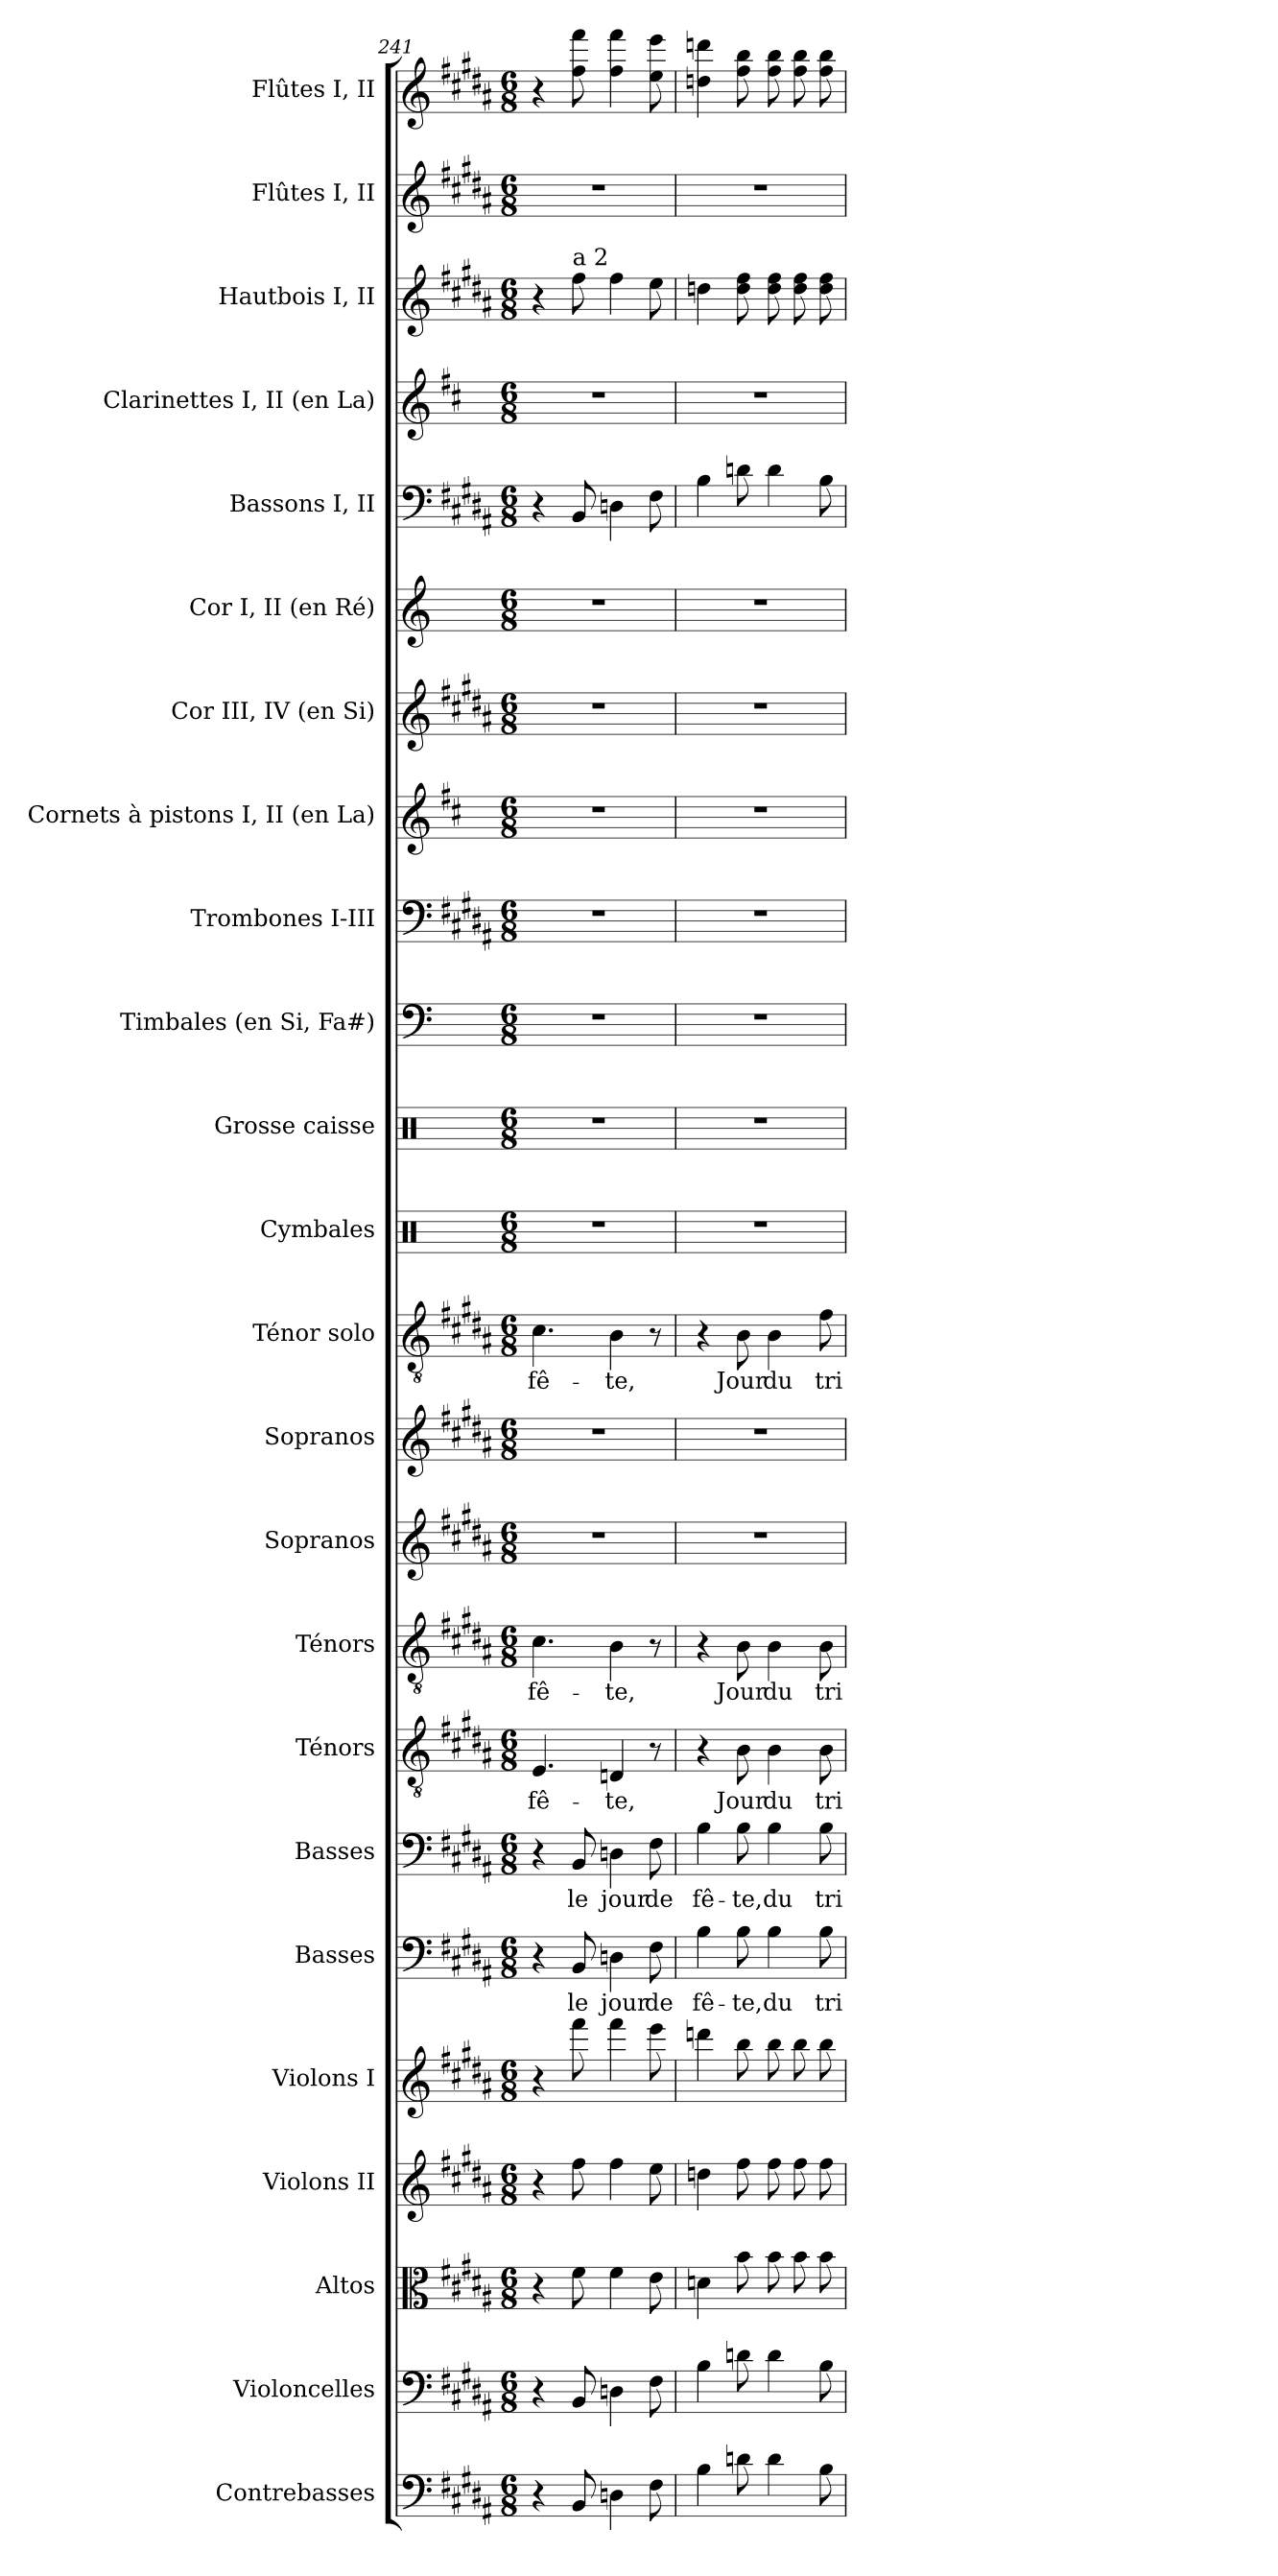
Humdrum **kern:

**kern	**kern	**kern	**kern	**kern	**kern	**text	**kern	**text	**kern	**text	**kern	**text	**kern	**kern	**kern	**text	**kern	**kern	**kern	**kern	**kern	**kern	**kern	**kern	**kern	**kern	**kern	**kern
*part24	*part23	*part22	*part21	*part20	*part19	*part19	*part18	*part18	*part17	*part17	*part16	*part16	*part15	*part14	*part13	*part13	*part12	*part11	*part10	*part9	*part8	*part7	*part6	*part5	*part4	*part3	*part2	*part1
*staff24	*staff23	*staff22	*staff21	*staff20	*staff19	*staff19	*staff18	*staff18	*staff17	*staff17	*staff16	*staff16	*staff15	*staff14	*staff13	*staff13	*staff12	*staff11	*staff10	*staff9	*staff8	*staff7	*staff6	*staff5	*staff4	*staff3	*staff2	*staff1
*I"Contrebasses	*I"Violoncelles	*I"Altos	*I"Violons II	*I"Violons I	*I"Basses	*	*I"Basses	*	*I"Ténors	*	*I"Ténors	*	*I"Sopranos	*I"Sopranos	*I"Ténor solo	*	*I"Cymbales	*I"Grosse caisse	*I"Timbales (en Si, Fa#)	*I"Trombones I-III	*I"Cornets à pistons I, II (en La)	*I"Cor III, IV (en Si)	*I"Cor I, II (en Ré)	*I"Bassons I, II	*I"Clarinettes I, II (en La)	*I"Hautbois I, II	*I"Flûtes I, II	*I"Flûtes I, II
*I'Cb.	*I'Vlles	*I'Altos	*I'Vns II	*I'Vns I	*I'Basses	*	*I'Basses	*	*I'Tén.	*	*I'Tén.	*	*I'Sopr.	*I'Sopr.	*I'Tén. solo	*	*I'Cym.	*I'G. c.	*I'Timb.	*I'Trb.	*I'C.à p. (La)	*I'Cor (Si)	*I'Cor (Ré)	*I'Bns	*I'Cl. (La)	*I'Hb.	*I'Fl.	*I'Fl.
*clefF4	*clefF4	*clefC3	*clefG2	*clefG2	*clefF4	*	*clefF4	*	*clefGv2	*	*clefGv2	*	*clefG2	*clefG2	*clefGv2	*	*clefX	*clefX	*clefF4	*clefF4	*clefG2	*clefG2	*clefG2	*clefF4	*clefG2	*clefG2	*clefG2	*clefG2
*ITrd7c12	*	*	*	*	*	*	*	*	*ITrd7c12	*	*ITrd7c12	*	*	*	*ITrd7c12	*	*	*	*	*	*ITrd2c3	*ITrd8c13	*ITrd6c10	*	*ITrd2c3	*	*	*
*k[f#c#g#d#a#]	*k[f#c#g#d#a#]	*k[f#c#g#d#a#]	*k[f#c#g#d#a#]	*k[f#c#g#d#a#]	*k[f#c#g#d#a#]	*	*k[f#c#g#d#a#]	*	*k[f#c#g#d#a#]	*	*k[f#c#g#d#a#]	*	*k[f#c#g#d#a#]	*k[f#c#g#d#a#]	*k[f#c#g#d#a#]	*	*k[]	*k[]	*k[]	*k[f#c#g#d#a#]	*k[f#c#g#d#a#]	*k[f#c#g#d#a#]	*k[f#c#]	*k[f#c#g#d#a#]	*k[f#c#g#d#a#]	*k[f#c#g#d#a#]	*k[f#c#g#d#a#]	*k[f#c#g#d#a#]
*B:	*B:	*B:	*B:	*B:	*B:	*	*B:	*	*B:	*	*B:	*	*B:	*B:	*B:	*	*C:	*C:	*C:	*B:	*B:	*B:	*D:	*B:	*B:	*B:	*B:	*B:
*M6/8	*M6/8	*M6/8	*M6/8	*M6/8	*M6/8	*	*M6/8	*	*M6/8	*	*M6/8	*	*M6/8	*M6/8	*M6/8	*	*M6/8	*M6/8	*M6/8	*M6/8	*M6/8	*M6/8	*M6/8	*M6/8	*M6/8	*M6/8	*M6/8	*M6/8
=241	=241	=241	=241	=241	=241	=241	=241	=241	=241	=241	=241	=241	=241	=241	=241	=241	=241	=241	=241	=241	=241	=241	=241	=241	=241	=241	=241	=241
!	!	!	!	!	!	!	!	!	!	!LO:LY:b:color=#000000	!	!	!	!	!	!	!	!	!	!	!	!	!	!	!	!	!	!
!	!	!	!	!	!	!	!	!	!	!	!	!LO:LY:b:color=#000000	!LO:N:vis=1	!LO:N:vis=1	!	!	!	!	!	!	!	!	!	!	!	!	!	!
!	!	!	!	!	!	!	!	!	!	!	!	!	!	!	!	!LO:LY:b:color=#000000	!LO:N:vis=1	!LO:N:vis=1	!LO:N:vis=1	!LO:N:vis=1	!LO:N:vis=1	!LO:N:vis=1	!LO:N:vis=1	!	!LO:N:vis=1	!	!LO:N:vis=1	!
4r	4r	4r	4r	4r	4r	.	4r	.	4.EEi/	fê-	4.C#i\	fê-	2.r	2.r	4.C#i\	fê-	2.r	2.r	2.r	2.r	2.r	2.r	2.r	4r	2.r	4r	2.r	4r
!	!	!	!	!	!	!LO:LY:b:color=#000000	!	!	!	!	!	!	!	!	!	!	!	!	!	!	!	!	!	!	!	!	!	!
!	!	!	!	!	!	!	!	!	!	!	!	!	!	!	!	!	!	!	!	!	!	!	!	!	!	!LO:TX:a:t=a 2	!	!
!	!	!	!	!	!	!	!	!LO:LY:b:color=#000000	!	!	!	!	!	!	!	!	!	!	!	!	!	!	!	!	!	!	!	!
8BBBi/	8BBi/	8f#i\	8ff#i\	8fff#i\	8BBi/	le	8BBi/	le	.	.	.	.	.	.	.	.	.	.	.	.	.	.	.	8BBi/	.	8ff#i\	.	8ff#i\ 8fff#i
!	!	!	!	!	!	!LO:LY:b:color=#000000	!	!	!	!	!	!	!	!	!	!	!	!	!	!	!	!	!	!	!	!	!	!
!	!	!	!	!	!	!	!	!LO:LY:b:color=#000000	!	!	!	!	!	!	!	!	!	!	!	!	!	!	!	!	!	!	!	!
!	!	!	!	!	!	!	!	!	!	!LO:LY:b:color=#000000	!	!	!	!	!	!	!	!	!	!	!	!	!	!	!	!	!	!
!	!	!	!	!	!	!	!	!	!	!	!	!LO:LY:b:color=#000000	!	!	!	!	!	!	!	!	!	!	!	!	!	!	!	!
!	!	!	!	!	!	!	!	!	!	!	!	!	!	!	!	!LO:LY:b:color=#000000	!	!	!	!	!	!	!	!	!	!	!	!
4DDni\	4Dni\	4f#i\	4ff#i\	4fff#i\	4Dni\	jour	4Dni\	jour	4DDni/	-te,	4BBi\	-te,	.	.	4BBi\	-te,	.	.	.	.	.	.	.	4Dni\	.	4ff#i\	.	4ff#i\ 4fff#i
!	!	!	!	!	!	!LO:LY:b:color=#000000	!	!	!	!	!	!	!	!	!	!	!	!	!	!	!	!	!	!	!	!	!	!
!	!	!	!	!	!	!	!	!LO:LY:b:color=#000000	!	!	!	!	!	!	!	!	!	!	!	!	!	!	!	!	!	!	!	!
8FF#i\	8F#i\	8ei\	8eei\	8eeei\	8F#i\	de	8F#i\	de	8r	.	8r	.	.	.	8r	.	.	.	.	.	.	.	.	8F#i\	.	8eei\	.	8eei\ 8eeei
=242	=242	=242	=242	=242	=242	=242	=242	=242	=242	=242	=242	=242	=242	=242	=242	=242	=242	=242	=242	=242	=242	=242	=242	=242	=242	=242	=242	=242
!	!	!	!	!	!	!LO:LY:b:color=#000000	!	!	!	!	!	!	!	!	!	!	!	!	!	!	!	!	!	!	!	!	!	!
!	!	!	!	!	!	!	!	!LO:LY:b:color=#000000	!	!	!	!	!LO:N:vis=1	!LO:N:vis=1	!	!	!LO:N:vis=1	!LO:N:vis=1	!LO:N:vis=1	!LO:N:vis=1	!LO:N:vis=1	!LO:N:vis=1	!LO:N:vis=1	!	!LO:N:vis=1	!	!LO:N:vis=1	!
4BBi\	4Bi\	4dni\	4ddni\	4dddni\	4Bi\	fê-	4Bi\	fê-	4r	.	4r	.	2.r	2.r	4r	.	2.r	2.r	2.r	2.r	2.r	2.r	2.r	4Bi\	2.r	4ddni\	2.r	4ddni\ 4dddni
!	!	!	!	!	!	!LO:LY:b:color=#000000	!	!	!	!	!	!	!	!	!	!	!	!	!	!	!	!	!	!	!	!	!	!
!	!	!	!	!	!	!	!	!LO:LY:b:color=#000000	!	!	!	!	!	!	!	!	!	!	!	!	!	!	!	!	!	!	!	!
!	!	!	!	!	!	!	!	!	!	!LO:LY:b:color=#000000	!	!	!	!	!	!	!	!	!	!	!	!	!	!	!	!	!	!
!	!	!	!	!	!	!	!	!	!	!	!	!LO:LY:b:color=#000000	!	!	!	!	!	!	!	!	!	!	!	!	!	!	!	!
!	!	!	!	!	!	!	!	!	!	!	!	!	!	!	!	!LO:LY:b:color=#000000	!	!	!	!	!	!	!	!	!	!	!	!
8Dni\	8dni\	8bi\	8ff#i\	8bbi\	8Bi\	-te,	8Bi\	-te,	8BBi\	Jour	8BBi\	Jour	.	.	8BBi\	Jour	.	.	.	.	.	.	.	8dni\	.	8ddi\ 8ff#i	.	8ff#i\ 8bbi
!	!	!	!	!	!	!LO:LY:b:color=#000000	!	!	!	!	!	!	!	!	!	!	!	!	!	!	!	!	!	!	!	!	!	!
!	!	!	!	!	!	!	!	!LO:LY:b:color=#000000	!	!	!	!	!	!	!	!	!	!	!	!	!	!	!	!	!	!	!	!
!	!	!	!	!	!	!	!	!	!	!LO:LY:b:color=#000000	!	!	!	!	!	!	!	!	!	!	!	!	!	!	!	!	!	!
!	!	!	!	!	!	!	!	!	!	!	!	!LO:LY:b:color=#000000	!	!	!	!	!	!	!	!	!	!	!	!	!	!	!	!
!	!	!	!	!	!	!	!	!	!	!	!	!	!	!	!	!LO:LY:b:color=#000000	!	!	!	!	!	!	!	!	!	!	!	!
4Di\	4di\	8bi\	8ff#i\	8bbi\	4Bi\	du	4Bi\	du	4BBi\	du	4BBi\	du	.	.	4BBi\	du	.	.	.	.	.	.	.	4di\	.	8ddi\ 8ff#i	.	8ff#i\ 8bbi
.	.	8bi\	8ff#i\	8bbi\	.	.	.	.	.	.	.	.	.	.	.	.	.	.	.	.	.	.	.	.	.	8ddi\ 8ff#i	.	8ff#i\ 8bbi
!	!	!	!	!	!	!LO:LY:b:color=#000000	!	!	!	!	!	!	!	!	!	!	!	!	!	!	!	!	!	!	!	!	!	!
!	!	!	!	!	!	!	!	!LO:LY:b:color=#000000	!	!	!	!	!	!	!	!	!	!	!	!	!	!	!	!	!	!	!	!
!	!	!	!	!	!	!	!	!	!	!LO:LY:b:color=#000000	!	!	!	!	!	!	!	!	!	!	!	!	!	!	!	!	!	!
!	!	!	!	!	!	!	!	!	!	!	!	!LO:LY:b:color=#000000	!	!	!	!	!	!	!	!	!	!	!	!	!	!	!	!
!	!	!	!	!	!	!	!	!	!	!	!	!	!	!	!	!LO:LY:b:color=#000000	!	!	!	!	!	!	!	!	!	!	!	!
8BBi\	8Bi\	8bi\	8ff#i\	8bbi\	8Bi\	tri-	8Bi\	tri-	8BBi\	tri-	8BBi\	tri-	.	.	8F#i\	tri-	.	.	.	.	.	.	.	8Bi\	.	8ddi\ 8ff#i	.	8ff#i\ 8bbi
=	=	=	=	=	=	=	=	=	=	=	=	=	=	=	=	=	=	=	=	=	=	=	=	=	=	=	=	=
*-	*-	*-	*-	*-	*-	*-	*-	*-	*-	*-	*-	*-	*-	*-	*-	*-	*-	*-	*-	*-	*-	*-	*-	*-	*-	*-	*-	*-
